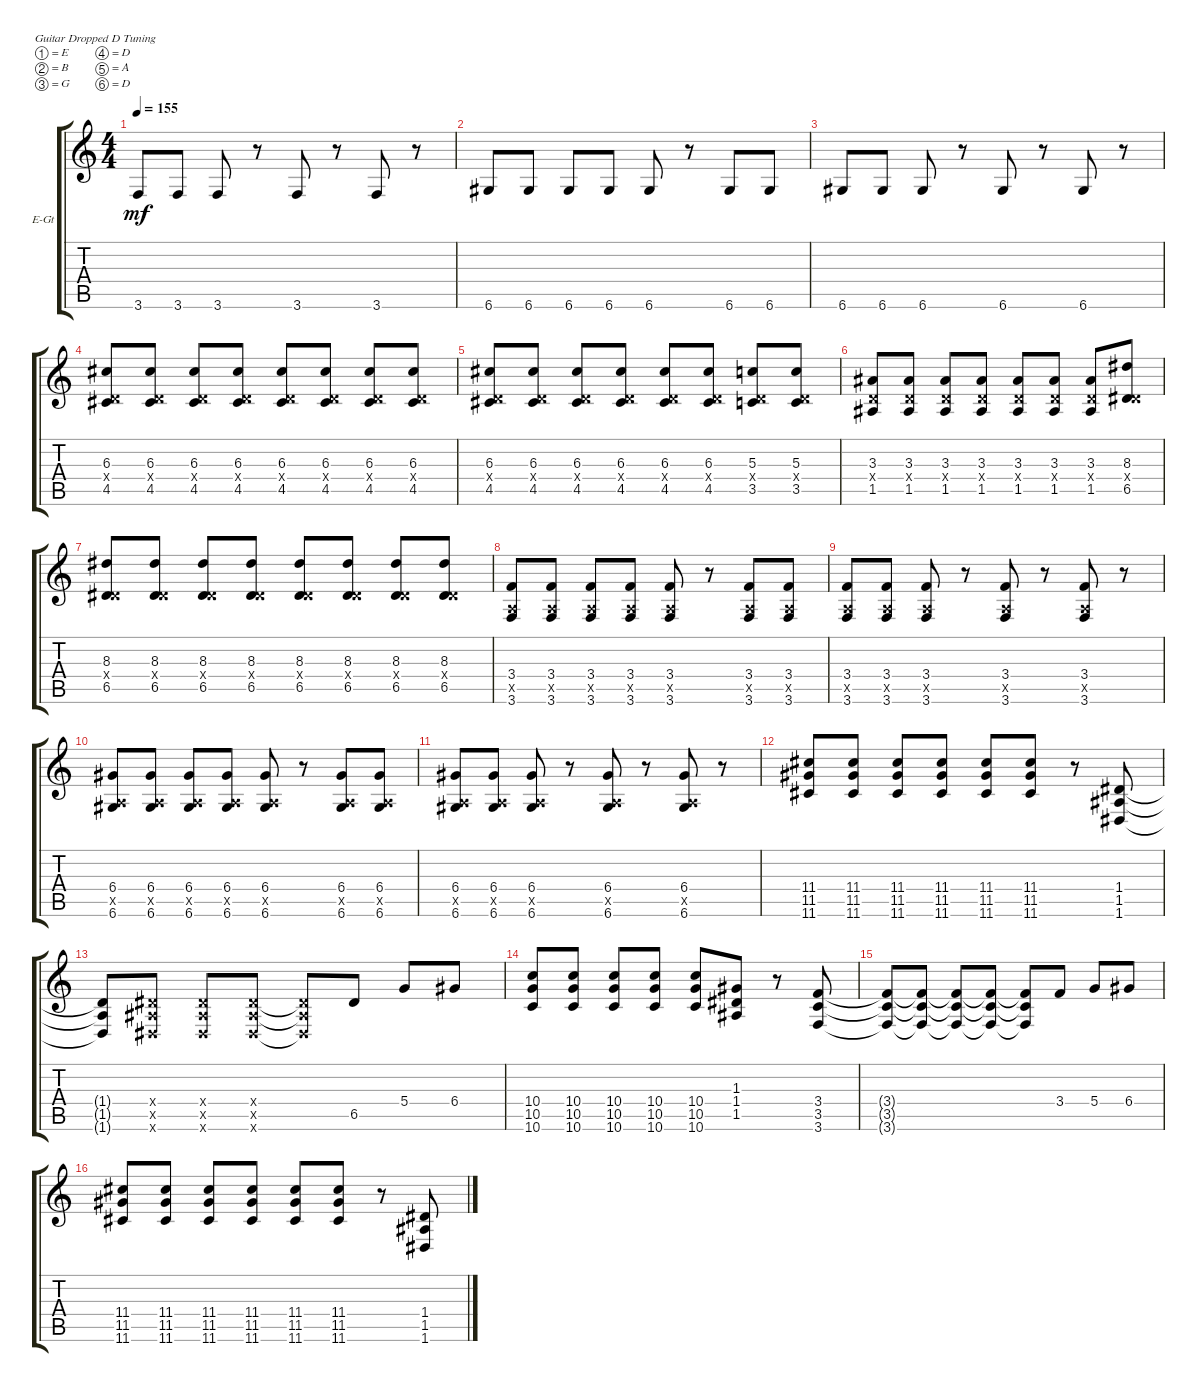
\defaultSystemsLayout 4
\bracketExtendMode groupsimilarinstruments
\firstSystemTrackNameOrientation horizontal
\otherSystemsTrackNameOrientation horizontal
\track ("Jack" "E-Gt") {instrument distortionguitar}
\staff {score tabs}
\tuning (E4 B3 G3 D3 A2 D2)
\ts (4 4)
\tempo 155
\clef g2
\ks c
3.6.8{dy mf} 3.6.8 3.6.8 r.8 3.6.8 r.8 3.6.8 r.8 |
6.6.8 6.6.8 6.6.8 6.6.8 6.6.8 r.8 6.6.8 6.6.8 |
6.6.8 6.6.8 6.6.8 r.8 6.6.8 r.8 6.6.8 r.8 |
(4.5 0.4{x} 6.3).8 (4.5 0.4{x} 6.3).8 (4.5 0.4{x} 6.3).8 (4.5 0.4{x} 6.3).8 (4.5 0.4{x} 6.3).8 (4.5 0.4{x} 6.3).8 (4.5 0.4{x} 6.3).8 (4.5 0.4{x} 6.3).8 |
(4.5 0.4{x} 6.3).8 (4.5 0.4{x} 6.3).8 (4.5 0.4{x} 6.3).8 (4.5 0.4{x} 6.3).8 (4.5 0.4{x} 6.3).8 (4.5 0.4{x} 6.3).8 (3.5 0.4{x} 5.3).8 (3.5 0.4{x} 5.3).8 |
(1.5 0.4{x} 3.3).8 (1.5 0.4{x} 3.3).8 (1.5 0.4{x} 3.3).8 (1.5 0.4{x} 3.3).8 (1.5 0.4{x} 3.3).8 (1.5 0.4{x} 3.3).8 (1.5 0.4{x} 3.3).8 (6.5 1.4{x} 8.3).8 |
(6.5 1.4{x} 8.3).8 (6.5 1.4{x} 8.3).8 (6.5 1.4{x} 8.3).8 (6.5 1.4{x} 8.3).8 (6.5 1.4{x} 8.3).8 (6.5 1.4{x} 8.3).8 (6.5 1.4{x} 8.3).8 (6.5 1.4{x} 8.3).8 |
(3.6 0.5{x} 3.4).8 (3.6 0.5{x} 3.4).8 (3.6 0.5{x} 3.4).8 (3.6 0.5{x} 3.4).8 (3.6 0.5{x} 3.4).8 r.8 (3.6 0.5{x} 3.4).8 (3.6 0.5{x} 3.4).8 |
(3.6 0.5{x} 3.4).8 (3.6 0.5{x} 3.4).8 (3.6 0.5{x} 3.4).8 r.8 (3.6 0.5{x} 3.4).8 r.8 (3.6 0.5{x} 3.4).8 r.8 |
(6.6 0.5{x} 6.4).8 (6.6 0.5{x} 6.4).8 (6.6 0.5{x} 6.4).8 (6.6 0.5{x} 6.4).8 (6.6 0.5{x} 6.4).8 r.8 (6.6 0.5{x} 6.4).8 (6.6 0.5{x} 6.4).8 |
(6.6 0.5{x} 6.4).8 (6.6 0.5{x} 6.4).8 (6.6 0.5{x} 6.4).8 r.8 (6.6 0.5{x} 6.4).8 r.8 (6.6 0.5{x} 6.4).8 r.8 |
(11.6 11.5 11.4).8 (11.4 11.5 11.6).8 (11.4 11.6 11.5).8 (11.5 11.6 11.4).8 (11.4 11.5 11.6).8 (11.6 11.5 11.4).8 r.8 (1.4 1.5 1.6).8 |
(1.6{t} 1.5{t} 1.4{t}).8 (1.4{x} 1.5{x} 1.6{x}).8 (1.6{x} 1.5{x} 1.4{x}).8 (1.4{x} 1.5{x} 1.6{x}).8 (1.6{x t} 1.5{x t} 1.4{x t}).8 6.5.8 5.4.8 6.4.8 |
(10.6 10.5 10.4).8 (10.6 10.4 10.5).8 (10.6 10.4 10.5).8 (10.6 10.4 10.5).8 (10.6 10.4 10.5).8 (1.4 1.5 1.3).8 r.8 (3.6 3.5 3.4).8 |
(3.4{t} 3.5{t} 3.6{t}).8 (3.6{t} 3.5{t} 3.4{t}).8 (3.4{t} 3.5{t} 3.6{t}).8 (3.6{t} 3.5{t} 3.4{t}).8 (3.4{t} 3.5{t} 3.6{t}).8 3.4.8 5.4.8 6.4.8 |
(11.6 11.5 11.4).8 (11.4 11.5 11.6).8 (11.4 11.6 11.5).8 (11.5 11.6 11.4).8 (11.4 11.5 11.6).8 (11.6 11.5 11.4).8 r.8 (1.4 1.5 1.6).8
